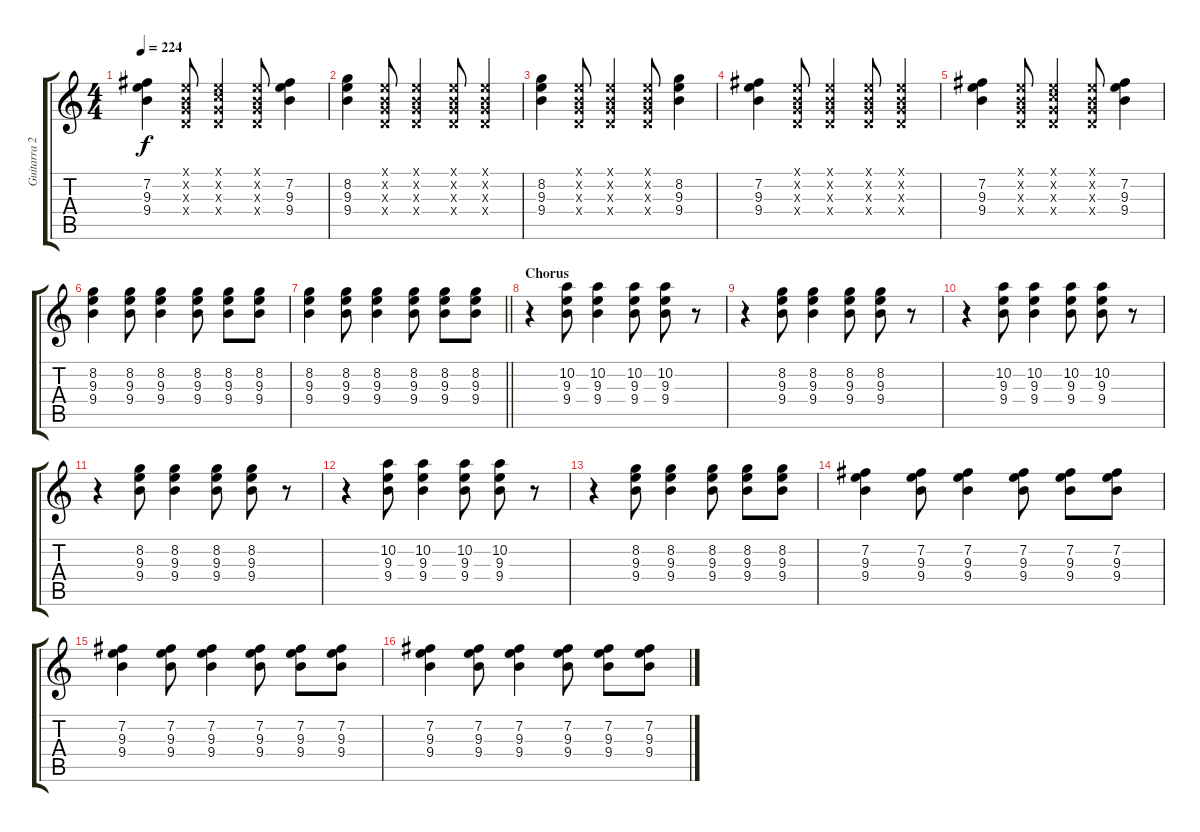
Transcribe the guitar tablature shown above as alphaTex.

\track ("Guitarra 2 - Erik" "Guitarra 2") {instrument distortionguitar}
\staff {score tabs}
\tuning (E4 B3 G3 D3 A2 E2) {hide}
\ts (4 4)
\tempo 224
\clef g2
\ks c
(7.2 9.3 9.4).4{dy f} (0.1{x} 0.2{x} 0.3{x} 0.4{x}).8 (0.1{x} 1.2{x} 0.3{x} 0.4{x}).4 (0.1{x} 0.2{x} 0.3{x} 0.4{x}).8 (7.2 9.3 9.4).4 |
(8.2 9.3 9.4).4 (0.1{x} 0.2{x} 0.3{x} 0.4{x}).8 (0.1{x} 0.2{x} 0.3{x} 0.4{x}).4 (0.1{x} 0.2{x} 0.3{x} 0.4{x}).8 (0.1{x} 0.2{x} 0.3{x} 0.4{x}).4 |
(8.2 9.3 9.4).4 (0.1{x} 0.2{x} 0.3{x} 0.4{x}).8 (0.1{x} 0.2{x} 0.3{x} 0.4{x}).4 (0.1{x} 0.2{x} 0.3{x} 0.4{x}).8 (8.2 9.3 9.4).4 |
(7.2 9.3 9.4).4 (0.1{x} 0.2{x} 0.3{x} 0.4{x}).8 (0.1{x} 0.2{x} 0.3{x} 0.4{x}).4 (0.1{x} 0.2{x} 0.3{x} 0.4{x}).8 (0.1{x} 0.2{x} 0.3{x} 0.4{x}).4 |
(7.2 9.3 9.4).4 (0.1{x} 0.2{x} 0.3{x} 0.4{x}).8 (0.1{x} 1.2{x} 0.3{x} 0.4{x}).4 (0.1{x} 0.2{x} 0.3{x} 0.4{x}).8 (7.2 9.3 9.4).4 |
(8.2 9.3 9.4).4 (8.2 9.3 9.4).8 (8.2 9.3 9.4).4 (8.2 9.3 9.4).8 (8.2 9.3 9.4).8 (8.2 9.3 9.4).8 |
\barLineRight lightlight
(8.2 9.3 9.4).4 (8.2 9.3 9.4).8 (8.2 9.3 9.4).4 (8.2 9.3 9.4).8 (8.2 9.3 9.4).8 (8.2 9.3 9.4).8 |
\section ("" "Chorus")
r.4 (10.2 9.3 9.4).8 (10.2 9.3 9.4).4 (10.2 9.3 9.4).8 (10.2 9.3 9.4).8 r.8 |
r.4 (8.2 9.3 9.4).8 (8.2 9.3 9.4).4 (8.2 9.3 9.4).8 (8.2 9.3 9.4).8 r.8 |
r.4 (10.2 9.3 9.4).8 (10.2 9.3 9.4).4 (10.2 9.3 9.4).8 (10.2 9.3 9.4).8 r.8 |
r.4 (8.2 9.3 9.4).8 (8.2 9.3 9.4).4 (8.2 9.3 9.4).8 (8.2 9.3 9.4).8 r.8 |
r.4 (10.2 9.3 9.4).8 (10.2 9.3 9.4).4 (10.2 9.3 9.4).8 (10.2 9.3 9.4).8 r.8 |
r.4 (8.2 9.3 9.4).8 (8.2 9.3 9.4).4 (8.2 9.3 9.4).8 (8.2 9.3 9.4).8 (8.2 9.3 9.4).8 |
(7.2 9.3 9.4).4 (7.2 9.3 9.4).8 (7.2 9.3 9.4).4 (7.2 9.3 9.4).8 (7.2 9.3 9.4).8 (7.2 9.3 9.4).8 |
(7.2 9.3 9.4).4 (7.2 9.3 9.4).8 (7.2 9.3 9.4).4 (7.2 9.3 9.4).8 (7.2 9.3 9.4).8 (7.2 9.3 9.4).8 |
(7.2 9.3 9.4).4 (7.2 9.3 9.4).8 (7.2 9.3 9.4).4 (7.2 9.3 9.4).8 (7.2 9.3 9.4).8 (7.2 9.3 9.4).8
